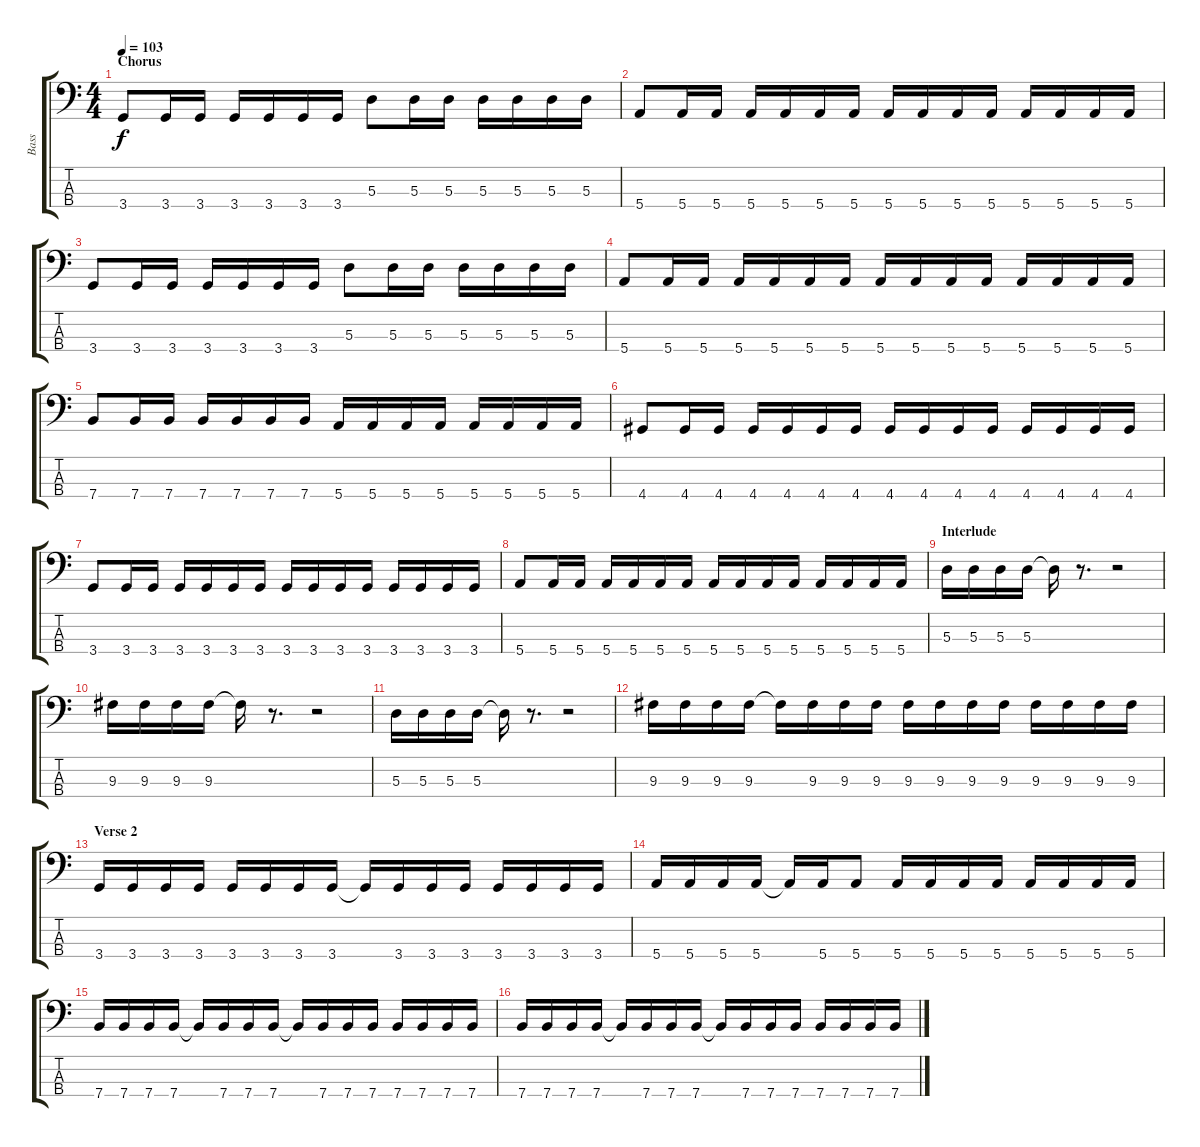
\track ("Bass" "Bass") {instrument electricbasspick}
\staff {score tabs}
\tuning (G2 D2 A1 E1) {hide}
\ts (4 4)
\section ("" "Chorus")
\tempo 103
\clef f4
\ks c
3.4.8{dy f} 3.4.16 3.4.16 3.4.16 3.4.16 3.4.16 3.4.16 5.3.8 5.3.16 5.3.16 5.3.16 5.3.16 5.3.16 5.3.16 |
5.4.8 5.4.16 5.4.16 5.4.16 5.4.16 5.4.16 5.4.16 5.4.16 5.4.16 5.4.16 5.4.16 5.4.16 5.4.16 5.4.16 5.4.16 |
3.4.8 3.4.16 3.4.16 3.4.16 3.4.16 3.4.16 3.4.16 5.3.8 5.3.16 5.3.16 5.3.16 5.3.16 5.3.16 5.3.16 |
5.4.8 5.4.16 5.4.16 5.4.16 5.4.16 5.4.16 5.4.16 5.4.16 5.4.16 5.4.16 5.4.16 5.4.16 5.4.16 5.4.16 5.4.16 |
7.4.8 7.4.16 7.4.16 7.4.16 7.4.16 7.4.16 7.4.16 5.4.16 5.4.16 5.4.16 5.4.16 5.4.16 5.4.16 5.4.16 5.4.16 |
4.4.8 4.4.16 4.4.16 4.4.16 4.4.16 4.4.16 4.4.16 4.4.16 4.4.16 4.4.16 4.4.16 4.4.16 4.4.16 4.4.16 4.4.16 |
3.4.8 3.4.16 3.4.16 3.4.16 3.4.16 3.4.16 3.4.16 3.4.16 3.4.16 3.4.16 3.4.16 3.4.16 3.4.16 3.4.16 3.4.16 |
5.4.8 5.4.16 5.4.16 5.4.16 5.4.16 5.4.16 5.4.16 5.4.16 5.4.16 5.4.16 5.4.16 5.4.16 5.4.16 5.4.16 5.4.16 |
\section ("" "Interlude")
5.3.16 5.3.16 5.3.16 5.3.16 5.3{t}.16 r.8{d} r.2 |
9.3.16 9.3.16 9.3.16 9.3.16 9.3{t}.16 r.8{d} r.2 |
5.3.16 5.3.16 5.3.16 5.3.16 5.3{t}.16 r.8{d} r.2 |
9.3.16 9.3.16 9.3.16 9.3.16 9.3{t}.16 9.3.16 9.3.16 9.3.16 9.3.16 9.3.16 9.3.16 9.3.16 9.3.16 9.3.16 9.3.16 9.3.16 |
\section ("" "Verse 2")
3.4.16 3.4.16 3.4.16 3.4.16 3.4.16 3.4.16 3.4.16 3.4.16 3.4{t}.16 3.4.16 3.4.16 3.4.16 3.4.16 3.4.16 3.4.16 3.4.16 |
5.4.16 5.4.16 5.4.16 5.4.16 5.4{t}.16 5.4.16 5.4.8 5.4.16 5.4.16 5.4.16 5.4.16 5.4.16 5.4.16 5.4.16 5.4.16 |
7.4.16 7.4.16 7.4.16 7.4.16 7.4{t}.16 7.4.16 7.4.16 7.4.16 7.4{t}.16 7.4.16 7.4.16 7.4.16 7.4.16 7.4.16 7.4.16 7.4.16 |
7.4.16 7.4.16 7.4.16 7.4.16 7.4{t}.16 7.4.16 7.4.16 7.4.16 7.4{t}.16 7.4.16 7.4.16 7.4.16 7.4.16 7.4.16 7.4.16 7.4.16
